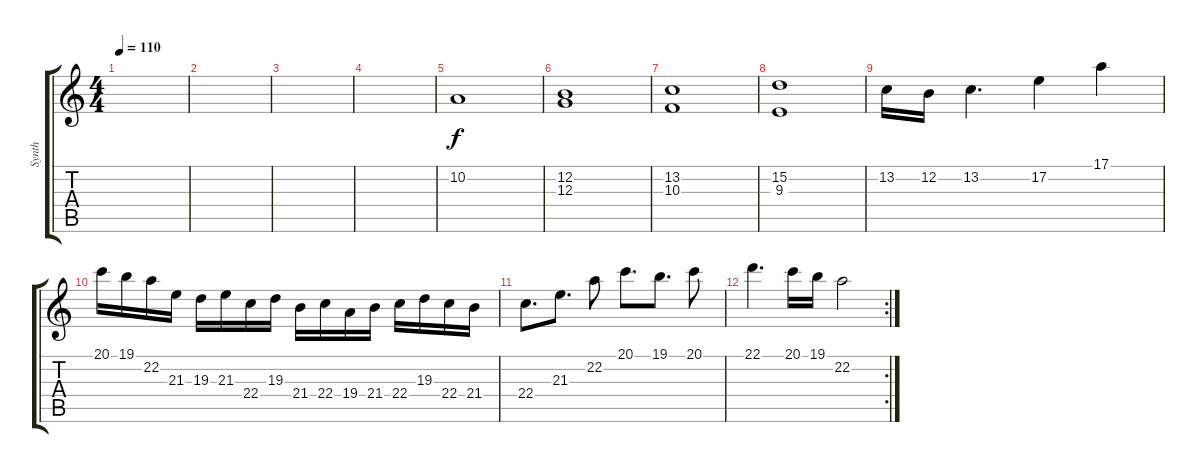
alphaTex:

\track ("Synth" "Synth") {instrument stringensemble1}
\staff {score tabs}
\tuning (E4 B3 G3 D3 A2 E2) {hide}
\ts (4 4)
\tempo 110
\clef g2
\ks c
|
|
|
|
10.2.1{volume 14} |
(12.2 12.3).1 |
(13.2 10.3).1 |
(15.2 9.3).1 |
13.2.16 12.2.16 13.2.4{d} 17.2.4 17.1.4 |
20.1.16 19.1.16 22.2.16 21.3.16 19.3.16 21.3.16 22.4.16 19.3.16 21.4.16 22.4.16 19.4.16 21.4.16 22.4.16 19.3.16 22.4.16 21.4.16 |
22.4.8{d} 21.3.8{d} 22.2.8 20.1.8{d} 19.1.8{d} 20.1.8 |
\rc 2
22.1.4{d} 20.1.16 19.1.16 22.2.2
